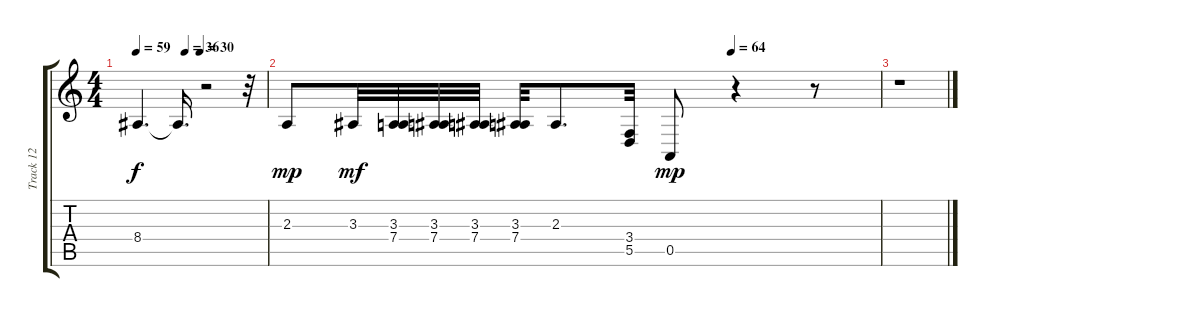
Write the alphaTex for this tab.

\track ("Track 12" "Track 12") {instrument altosax}
\staff {score tabs}
\tuning (E4 B3 G3 D3 A2 E2) {hide}
\ts (4 4)
\tempo 59
\tempo (36 0.375)
\tempo (30 0.4895833333333333)
\clef g2
\ks c
8.4{t}.4{d dy f} 8.4{t}.16{d} r.2 r.32 |
\tempo (64 0.75)
2.3.8{dy mp} 3.3.32{dy mf} (3.3 7.4).32 (3.3 7.4).32 (3.3 7.4).32 (3.3 7.4).32 2.3.8{d} (3.4 5.5).32 0.5.8{dy mp} r.4 r.8 |
r.1
